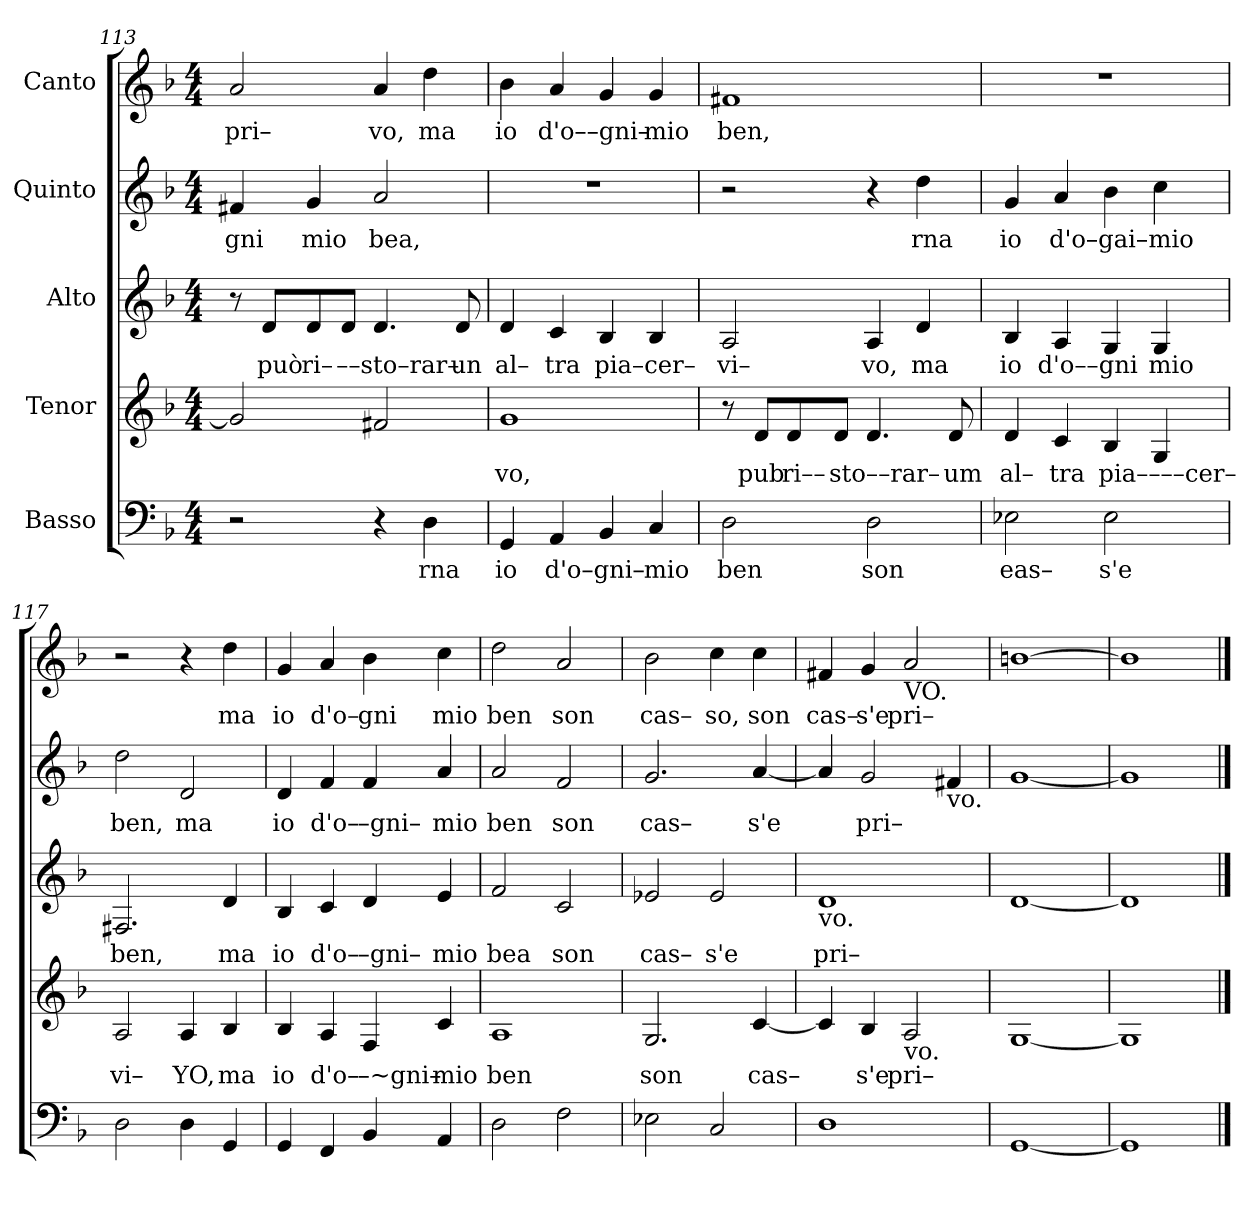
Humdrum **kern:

**kern	**text	**kern	**text	**kern	**text	**kern	**text	**kern	**text
*part5	*part5	*part4	*part4	*part3	*part3	*part2	*part2	*part1	*part1
*staff5	*staff5	*staff4	*staff4	*staff3	*staff3	*staff2	*staff2	*staff1	*staff1
*I"Basso	*	*I"Tenor	*	*I"Alto	*	*I"Quinto	*	*I"Canto	*
*clefF4	*	*clefG2	*	*clefG2	*	*clefG2	*	*clefG2	*
*k[b-]	*	*k[b-]	*	*k[b-]	*	*k[b-]	*	*k[b-]	*
*F:	*	*F:	*	*F:	*	*F:	*	*F:	*
*M4/4	*	*M4/4	*	*M4/4	*	*M4/4	*	*M4/4	*
=113	=113	=113	=113	=113	=113	=113	=113	=113	=113
!	!	!	!	!	!	!	!LO:LY:b	!	!LO:LY:b
2r	.	2g/]	.	8r	.	4f#X/	gni	2a/	pri–
!	!	!	!	!	!LO:LY:b	!	!	!	!
.	.	.	.	8d/L	può	.	.	.	.
!	!	!	!	!	!LO:LY:b	!	!LO:LY:b	!	!
.	.	.	.	8d/	ri–	4g/	mio	.	.
!	!	!	!	!	!LO:LY:b	!	!	!	!
.	.	.	.	8d/J	––sto–rar–	.	.	.	.
!	!	!	!	!	!	!	!LO:LY:b	!	!LO:LY:b
4r	.	2f#X/	.	4.d/	.	2a/	bea,	4a/	vo,
!	!LO:LY:b	!	!	!	!	!	!	!	!LO:LY:b
4D\	rna	.	.	.	.	.	.	4dd\	ma
!	!	!	!	!	!LO:LY:b	!	!	!	!
.	.	.	.	8d/	un	.	.	.	.
=114	=114	=114	=114	=114	=114	=114	=114	=114	=114
!	!LO:LY:b	!	!LO:LY:b	!	!LO:LY:b	!	!	!	!LO:LY:b
4GG/	io	1g	vo,	4d/	al–	1r	.	4b-\	io
!	!LO:LY:b	!	!	!	!LO:LY:b	!	!	!	!LO:LY:b
4AA/	d'o–gni–	.	.	4c/	tra	.	.	4a/	d'o––gni–
!	!	!	!	!	!LO:LY:b	!	!	!	!
4BB-/	.	.	.	4B-/	pia–cer–	.	.	4g/	.
!	!LO:LY:b	!	!	!	!	!	!	!	!LO:LY:b
4C/	mio	.	.	4B-/	.	.	.	4g/	mio
=115	=115	=115	=115	=115	=115	=115	=115	=115	=115
!	!LO:LY:b	!	!	!	!LO:LY:b	!	!	!	!LO:LY:b
2D\	ben	8r	.	2A/	vi–	2r	.	1f#X	ben,
!	!	!	!LO:LY:b	!	!	!	!	!	!
.	.	8d/L	pub	.	.	.	.	.	.
!	!	!	!LO:LY:b	!	!	!	!	!	!
.	.	8d/	ri––	.	.	.	.	.	.
!	!	!	!LO:LY:b	!	!	!	!	!	!
.	.	8d/J	sto––rar–	.	.	.	.	.	.
!	!LO:LY:b	!	!	!	!LO:LY:b	!	!	!	!
2D\	son	4.d/	.	4A/	vo,	4r	.	.	.
!	!	!	!	!	!LO:LY:b	!	!LO:LY:b	!	!
.	.	.	.	4d/	ma	4dd\	rna	.	.
!	!	!	!LO:LY:b	!	!	!	!	!	!
.	.	8d/	um	.	.	.	.	.	.
=116	=116	=116	=116	=116	=116	=116	=116	=116	=116
!	!LO:LY:b	!	!LO:LY:b	!	!LO:LY:b	!	!LO:LY:b	!	!
2E-X\	eas–	4d/	al–	4B-/	io	4g/	io	1r	.
!	!	!	!LO:LY:b	!	!LO:LY:b	!	!LO:LY:b	!	!
.	.	4c/	tra	4A/	d'o––	4a/	d'o–gai–	.	.
!	!LO:LY:b	!	!LO:LY:b	!	!LO:LY:b	!	!	!	!
2E-\	s'e	4B-/	pia–	4G/	gni	4b-\	.	.	.
!	!	!	!LO:LY:b	!	!LO:LY:b	!	!LO:LY:b	!	!
.	.	4G/	–––cer–	4G/	mio	4cc\	mio	.	.
=117	=117	=117	=117	=117	=117	=117	=117	=117	=117
!	!	!	!LO:LY:b	!	!LO:LY:b	!	!LO:LY:b	!	!
2D\	.	2A/	vi–	2.F#X/	ben,	2dd\	ben,	2r	.
!	!	!	!LO:LY:b	!	!	!	!LO:LY:b	!	!
4D\	.	4A/	YO,	.	.	2d/	ma	4r	.
!	!	!	!LO:LY:b	!	!LO:LY:b	!	!	!	!LO:LY:b
4GG/	.	4B-/	ma	4d/	ma	.	.	4dd\	ma
=118	=118	=118	=118	=118	=118	=118	=118	=118	=118
!	!	!	!LO:LY:b	!	!LO:LY:b	!	!LO:LY:b	!	!LO:LY:b
4GG/	.	4B-/	io	4B-/	io	4d/	io	4g/	io
!	!	!	!LO:LY:b	!	!LO:LY:b	!	!LO:LY:b	!	!LO:LY:b
4FF/	.	4A/	d'o–	4c/	d'o–	4f/	d'o–	4a/	d'o–
!	!	!	!LO:LY:b	!	!LO:LY:b	!	!LO:LY:b	!	!LO:LY:b
4BB-/	.	4F/	–~gni–	4d/	–gni–	4f/	–gni–	4b-\	gni
!	!	!	!LO:LY:b	!	!LO:LY:b	!	!LO:LY:b	!	!LO:LY:b
4AA/	.	4c/	mio	4e/	mio	4a/	mio	4cc\	mio
=119	=119	=119	=119	=119	=119	=119	=119	=119	=119
!	!	!	!LO:LY:b	!	!LO:LY:b	!	!LO:LY:b	!	!LO:LY:b
2D\	.	1A	ben	2f/	bea	2a/	ben	2dd\	ben
!	!	!	!	!	!LO:LY:b	!	!LO:LY:b	!	!LO:LY:b
2F\	.	.	.	2c/	son	2f/	son	2a/	son
=120	=120	=120	=120	=120	=120	=120	=120	=120	=120
!	!	!	!LO:LY:b	!	!LO:LY:b	!	!LO:LY:b	!	!LO:LY:b
2E-X\	.	2.G/	son	2e-X/	cas–	2.g/	cas–	2b-\	cas–
!	!	!	!	!	!LO:LY:b	!	!	!	!LO:LY:b
2C/	.	.	.	2e-/	s'e	.	.	4cc\	so,
!	!	!	!LO:LY:b	!	!	!	!LO:LY:b	!	!LO:LY:b
.	.	[4c/	cas–	.	.	[4a/	s'e	4cc\	son
=121	=121	=121	=121	=121	=121	=121	=121	=121	=121
!	!	!	!	!LO:TX:b:t=vo.	!	!	!	!	!
!	!	!	!	!	!LO:LY:b	!	!	!	!LO:LY:b
1D	.	4c/]	.	1d	pri–	4a/]	.	4f#X/	cas–
!	!	!	!LO:LY:b	!	!	!	!LO:LY:b	!	!LO:LY:b
.	.	4B-/	s'e	.	.	2g/	pri–	4g/	s'e
!	!	!	!	!	!	!	!	!LO:TX:b:t=VO.	!
!	!	!LO:TX:b:t=vo.	!	!	!	!	!	!	!
!	!	!	!LO:LY:b	!	!	!	!	!	!LO:LY:b
.	.	2A/	pri–	.	.	.	.	2a/	pri–
!	!	!	!	!	!	!LO:TX:b:t=vo.	!	!	!
.	.	.	.	.	.	4f#X/	.	.	.
=122	=122	=122	=122	=122	=122	=122	=122	=122	=122
[1GG	.	[1G	.	[1d	.	[1g	.	[1bn	.
=123	=123	=123	=123	=123	=123	=123	=123	=123	=123
1GG]	.	1G]	.	1d]	.	1g]	.	1b]	.
==	==	==	==	==	==	==	==	==	==
*-	*-	*-	*-	*-	*-	*-	*-	*-	*-
